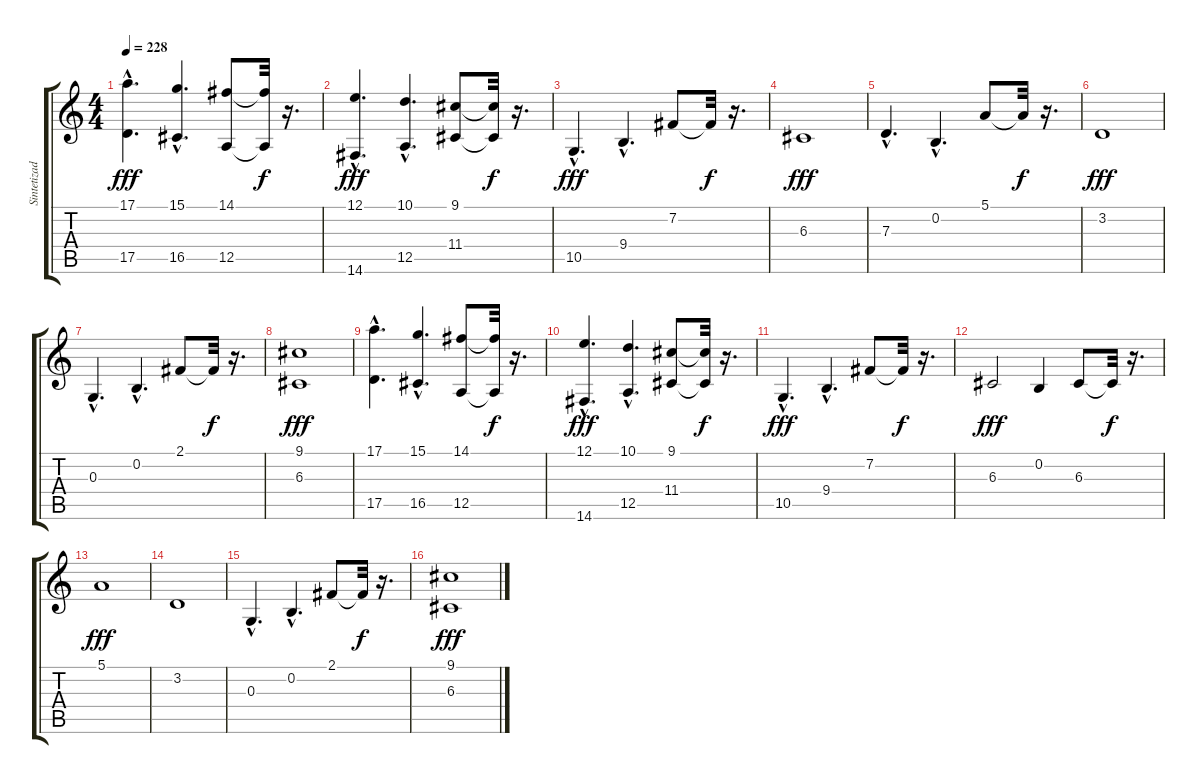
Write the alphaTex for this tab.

\track ("Sintetizador" "Sintetizad") {instrument synthstrings2}
\staff {score tabs}
\tuning (E4 B3 G3 D3 A2 E2) {hide}
\ts (4 4)
\tempo 228
\clef g2
\ks c
(17.1{hac} 17.5{hac}).4{d dy fff} (15.1{hac} 16.5{hac}).4{d} (14.1 12.5).8 (14.1{t} 12.5{t}).32{dy f} r.16{d} |
(12.1{hac} 14.6{hac}).4{d dy fff} (10.1{hac} 12.5{hac}).4{d} (9.1 11.4).8 (9.1{t} 11.4{t}).32{dy f} r.16{d} |
10.5{hac}.4{d dy fff} 9.4{hac}.4{d} 7.2.8 7.2{t}.32{dy f} r.16{d} |
6.3.1{dy fff} |
7.3{hac}.4{d} 0.2{hac}.4{d} 5.1.8 5.1{t}.32{dy f} r.16{d} |
3.2.1{dy fff} |
0.3{hac}.4{d} 0.2{hac}.4{d} 2.1.8 2.1{t}.32{dy f} r.16{d} |
(9.1 6.3).1{dy fff} |
(17.1{hac} 17.5{hac}).4{d} (15.1{hac} 16.5{hac}).4{d} (14.1 12.5).8 (14.1{t} 12.5{t}).32{dy f} r.16{d} |
(12.1{hac} 14.6{hac}).4{d dy fff} (10.1{hac} 12.5{hac}).4{d} (9.1 11.4).8 (9.1{t} 11.4{t}).32{dy f} r.16{d} |
10.5{hac}.4{d dy fff} 9.4{hac}.4{d} 7.2.8 7.2{t}.32{dy f} r.16{d} |
6.3.2{dy fff} 0.2.4 6.3.8 6.3{t}.32{dy f} r.16{d} |
5.1.1{dy fff} |
3.2.1 |
0.3{hac}.4{d} 0.2{hac}.4{d} 2.1.8 2.1{t}.32{dy f} r.16{d} |
(9.1 6.3).1{dy fff}
